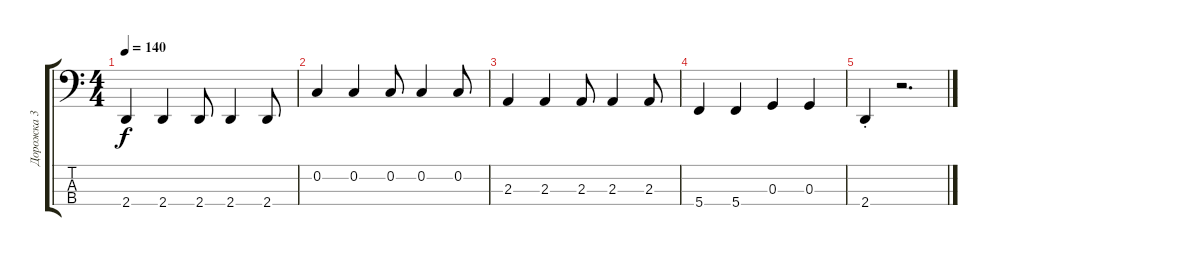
\track ("Дорожка 3" "Дорожка 3") {instrument electricbassfinger}
\staff {score tabs}
\tuning (F2 C2 G1 C1) {hide}
\ts (4 4)
\tempo 140
\clef f4
\ks c
2.4.4{dy f} 2.4.4 2.4.8 2.4.4 2.4.8 |
0.2.4 0.2.4 0.2.8 0.2.4 0.2.8 |
2.3.4 2.3.4 2.3.8 2.3.4 2.3.8 |
5.4.4 5.4.4 0.3.4 0.3.4 |
2.4{st}.4 r.2{d}
